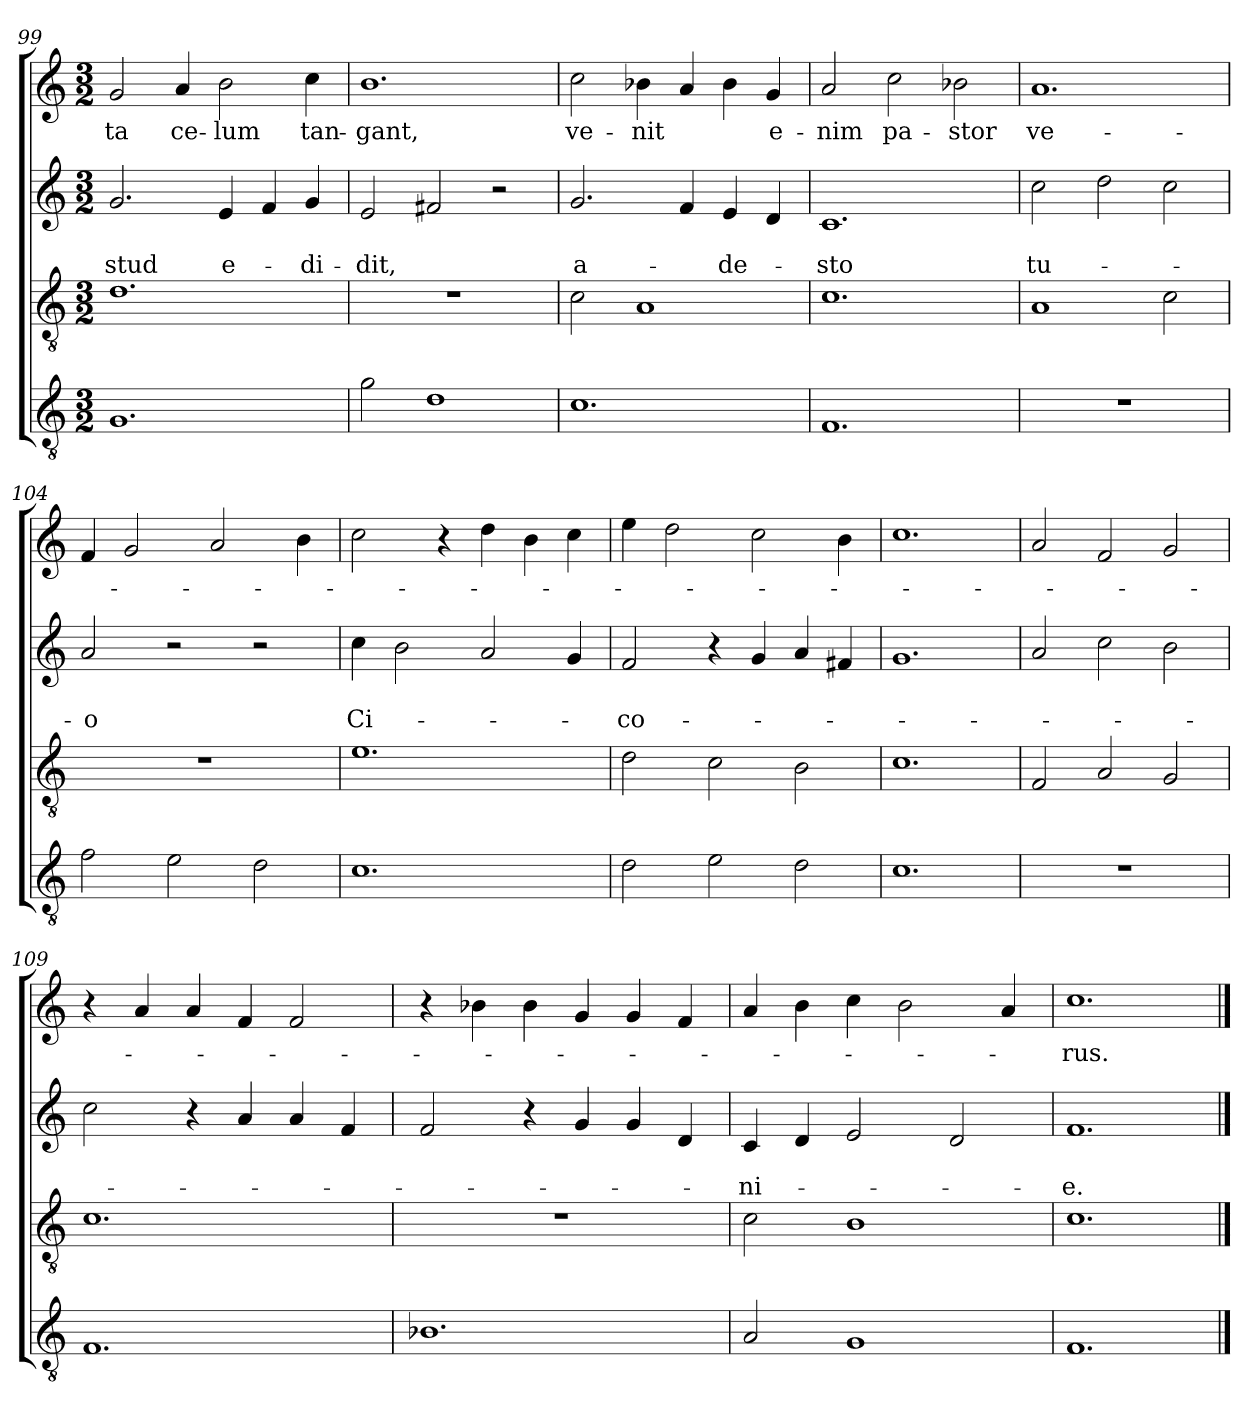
**kern	**kern	**kern	**text	**text	**kern	**text
*part4	*part3	*part2	*part2	*part2	*part1	*part1
*staff4	*staff3	*staff2	*staff2	*staff2	*staff1	*staff1
*clefGv2	*clefGv2	*clefG2	*	*	*clefG2	*
*k[]	*k[]	*k[]	*	*	*k[]	*
*C:	*C:	*C:	*	*	*C:	*
*M3/2	*M3/2	*M3/2	*	*	*M3/2	*
=99	=99	=99	=99	=99	=99	=99
1.G	1.d	2.g/	.	-stud	2g/	-ta
.	.	.	.	.	4a/	ce-
.	.	4e/	.	e-	2b\	-lum
.	.	4f/	.	.	.	.
.	.	4g/	.	-di-	4cc\	tan-
=100	=100	=100	=100	=100	=100	=100
2g\	1.r	2e/	.	-dit,	1.b	-gant,
1d	.	2f#/	.	.	.	.
.	.	2r	.	.	.	.
=101	=101	=101	=101	=101	=101	=101
1.c	2c\	2.g/	.	a-	2cc\	ve-
.	1A	.	.	.	4b-X\	-nit
.	.	4f/	.	.	4a/	.
.	.	4e/	.	-de-	4b-\	.
.	.	4d/	.	.	4g/	e-
=102	=102	=102	=102	=102	=102	=102
1.F	1.c	1.c	.	-sto	2a/	-nim
.	.	.	.	.	2cc\	pa-
.	.	.	.	.	2b-\	-stor
!!LO:LB:g=z
=103	=103	=103	=103	=103	=103	=103
1.r	1A	2cc\	.	tu-	1.a	ve-
.	.	2dd\	.	.	.	.
.	2c\	2cc\	.	.	.	.
=104	=104	=104	=104	=104	=104	=104
2f\	1.r	2a/	.	-o	4f/	.
.	.	.	.	.	2g/	.
2e\	.	2r	.	.	.	.
.	.	.	.	.	2a/	.
2d\	.	2r	.	.	.	.
.	.	.	.	.	4b\	.
=105	=105	=105	=105	=105	=105	=105
1.c	1.e	4cc\	.	Ci-	2cc\	.
.	.	2b\	.	.	.	.
.	.	.	.	.	4r	.
.	.	2a/	.	.	4dd\	.
.	.	.	.	.	4b\	.
.	.	4g/	.	.	4cc\	.
=106	=106	=106	=106	=106	=106	=106
2d\	2d\	2f/	.	-co-	4ee\	.
.	.	.	.	.	2dd\	.
2e\	2c\	4r	.	.	.	.
.	.	4g/	.	.	2cc\	.
2d\	2B\	4a/	.	.	.	.
.	.	4f#/	.	.	4b\	.
=107	=107	=107	=107	=107	=107	=107
1.c	1.c	1.g	.	.	1.cc	.
=108	=108	=108	=108	=108	=108	=108
1.r	2F/	2a/	.	.	2a/	.
.	2A/	2cc\	.	.	2f/	.
.	2G/	2b\	.	.	2g/	.
!!LO:LB:g=z
=109	=109	=109	=109	=109	=109	=109
1.F	1.c	2cc\	.	.	4r	.
.	.	.	.	.	4a/	.
.	.	4r	.	.	4a/	.
.	.	4a/	.	.	4f/	.
.	.	4a/	.	.	2f/	.
.	.	4f/	.	.	.	.
=110	=110	=110	=110	=110	=110	=110
1.B-X	1.r	2f/	.	.	4r	.
.	.	.	.	.	4b-X\	.
.	.	4r	.	.	4b-\	.
.	.	4g/	.	.	4g/	.
.	.	4g/	.	.	4g/	.
.	.	4d/	.	.	4f/	.
=111	=111	=111	=111	=111	=111	=111
2A/	2c\	4c/	.	-ni-	4a/	.
.	.	4d/	.	.	4b\	.
1G	1B	2e/	.	.	4cc\	.
.	.	.	.	.	2b\	.
.	.	2d/	.	.	.	.
.	.	.	.	.	4a/	.
=112	=112	=112	=112	=112	=112	=112
1.F	1.c	1.f	.	-e.	1.cc	-rus.
==	==	==	==	==	==	==
*-	*-	*-	*-	*-	*-	*-
